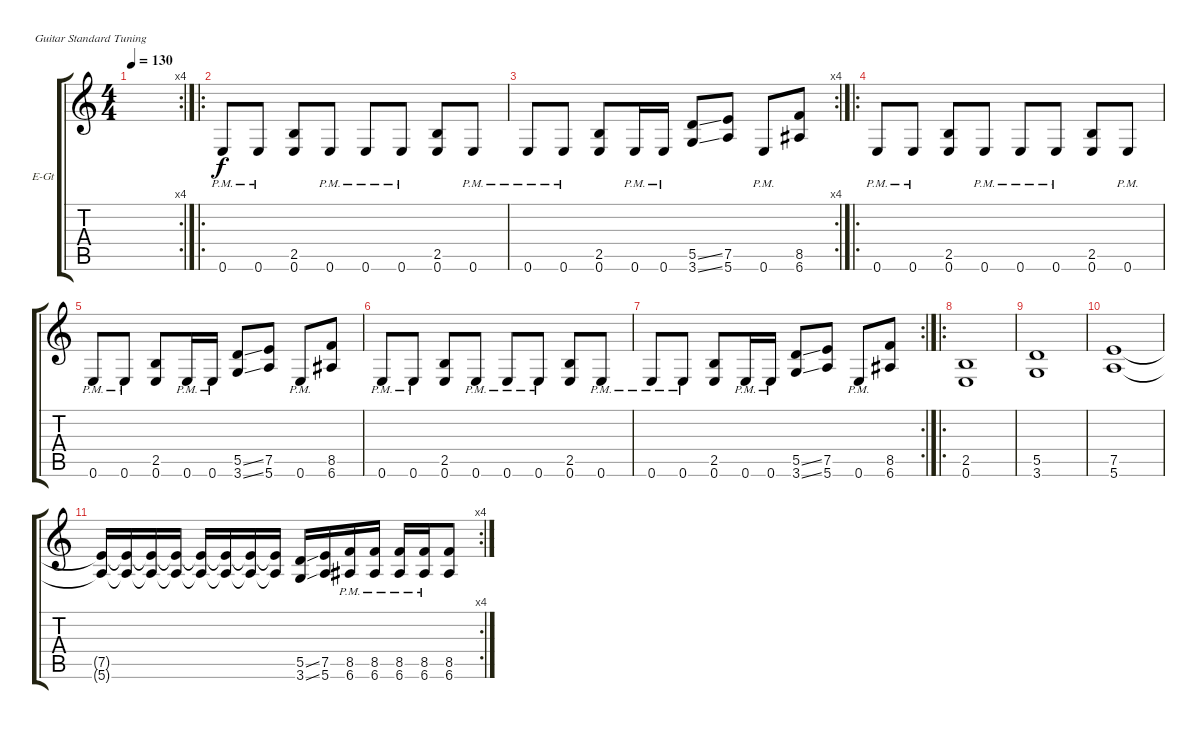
\bracketExtendMode groupsimilarinstruments
\firstSystemTrackNameOrientation horizontal
\otherSystemsTrackNameOrientation horizontal
\track ("Distortion guitar" "E-Gt") {instrument distortionguitar}
\staff {score tabs}
\tuning (E4 B3 G3 D3 A2 E2)
\rc 4
\ts (4 4)
\tempo 130
\clef g2
\ks c
|
\ro
0.6{pm}.8 0.6{pm}.8 (2.5 0.6).8 0.6{pm}.8 0.6{pm}.8 0.6{pm}.8 (2.5 0.6).8 0.6{pm}.8 |
\rc 4
0.6{pm}.8 0.6{pm}.8 (2.5 0.6).8 0.6{pm}.16 0.6{pm}.16 (5.5{ss} 3.6{ss}).8 (7.5 5.6).8 0.6{pm}.8 (8.5 6.6).8 |
\ro
0.6{pm}.8 0.6{pm}.8 (2.5 0.6).8 0.6{pm}.8 0.6{pm}.8 0.6{pm}.8 (2.5 0.6).8 0.6{pm}.8 |
0.6{pm}.8 0.6{pm}.8 (2.5 0.6).8 0.6{pm}.16 0.6{pm}.16 (5.5{ss} 3.6{ss}).8 (7.5 5.6).8 0.6{pm}.8 (8.5 6.6).8 |
0.6{pm}.8 0.6{pm}.8 (2.5 0.6).8 0.6{pm}.8 0.6{pm}.8 0.6{pm}.8 (2.5 0.6).8 0.6{pm}.8 |
\rc 2
0.6{pm}.8 0.6{pm}.8 (2.5 0.6).8 0.6{pm}.16 0.6{pm}.16 (5.5{ss} 3.6{ss}).8 (7.5 5.6).8 0.6{pm}.8 (8.5 6.6).8 |
\ro
(2.5 0.6).1 |
(5.5 3.6).1 |
(7.5 5.6).1 |
\rc 4
(5.6{t} 7.5{t}).16 (5.6{t} 7.5{t}).16 (5.6{t} 7.5{t}).16 (5.6{t} 7.5{t}).16 (5.6{t} 7.5{t}).16 (5.6{t} 7.5{t}).16 (7.5{t} 5.6{t}).16 (7.5{t} 5.6{t}).16 (5.5{ss} 3.6{ss}).16 (7.5 5.6).16 (8.5{pm} 6.6{pm}).16 (8.5{pm} 6.6{pm}).16 (8.5{pm} 6.6{pm}).16 (8.5{pm} 6.6{pm}).16 (8.5 6.6).8
